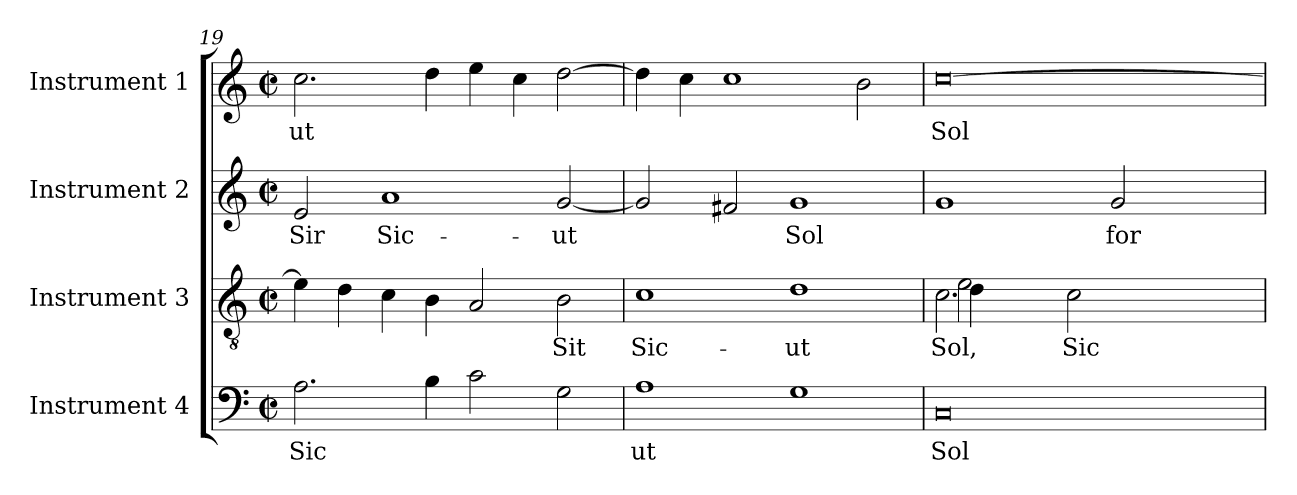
**kern	**text	**kern	**text	**kern	**text	**kern	**text
*part4	*part4	*part3	*part3	*part2	*part2	*part1	*part1
*staff4	*staff4	*staff3	*staff3	*staff2	*staff2	*staff1	*staff1
*I"Instrument 4	*	*I"Instrument 3	*	*I"Instrument 2	*	*I"Instrument 1	*
*clefF4	*	*clefGv2	*	*clefG2	*	*clefG2	*
*k[]	*	*k[]	*	*k[]	*	*k[]	*
*C:	*	*C:	*	*C:	*	*C:	*
*M2/2	*	*M2/2	*	*M2/2	*	*M2/2	*
*met(c|)	*	*met(c|)	*	*met(c|)	*	*met(c|)	*
=19	=19	=19	=19	=19	=19	=19	=19
!	!LO:LY:b:cj	!	!LO:LY:b:cj	!	!LO:LY:b:cj	!	!LO:LY:b:cj
2.A\	Sic-	4e\]	--	2e/	-Sir	2.cc\	-ut
!	!	!	!LO:LY:b:cj	!	!	!	!
.	.	4d\	--	.	.	.	.
!	!	!	!LO:LY:b:cj	!	!LO:LY:b:cj	!	!
.	.	4c\	--	1a	Sic-	.	.
!	!LO:LY:b:cj	!	!LO:LY:b:cj	!	!	!	!LO:LY:b:cj
4B\	--	4B\	--	.	.	4dd\	.
!	!LO:LY:b:cj	!	!LO:LY:b:cj	!	!	!	!LO:LY:b:cj
2c\	--	2A/	--	.	.	4ee\	.
!	!	!	!	!	!	!	!LO:LY:b:cj
.	.	.	.	.	.	4cc\	.
!	!LO:LY:b:cj	!	!LO:LY:b:cj	!	!LO:LY:b:cj	!	!LO:LY:b:cj
2G\	--	2B\	-Sit	[>2g/	-ut	[>2dd\	.
!!LO:PB:g=z
=20	=20	=20	=20	=20	=20	=20	=20
!	!LO:LY:b:cj	!	!LO:LY:b:cj	!	!LO:LY:b:cj	!	!LO:LY:b:cj
1A	-ut	1c	Sic-	2g/]	.	4dd\]	.
!	!	!	!	!	!	!	!LO:LY:b:cj
.	.	.	.	.	.	4cc\	.
!	!	!	!	!	!LO:LY:b:cj	!	!LO:LY:b:cj
.	.	.	.	2f#/	.	1cc	.
!	!LO:LY:b:cj	!	!LO:LY:b:cj	!	!LO:LY:b:cj	!	!
1G	.	1d	-ut	1g	Sol	.	.
!	!	!	!	!	!	!	!LO:LY:b:cj
.	.	.	.	.	.	2b\	.
=21	=21	=21	=21	=21	=21	=21	=21
!	!LO:LY:b:cj	!	!LO:LY:b:cj	!	!	!	!LO:LY:b:cj
*	*	*^	*	*	*	*	*
*	*	*	*^	*	*	*	*	*
0C	Sol	2.c\	2e\	4d\	Sol,	1g	.	[>0cc	Sol
.	.	.	.	2.ryy	.	.	.	.	.
.	.	.	2.ryy	.	.	.	.	.	.
!	!	!	!	!	!LO:LY:b:cj	!	!	!	!
.	.	2c\	.	.	Sic-	.	.	.	.
!	!	!	!	!	!	!	!LO:LY:b:cj	!	!
.	.	.	.	1ryy	.	2g/	for-	.	.
.	.	2.ryy	2.ryy	.	.	.	.	.	.
.	.	.	.	.	.	2ryy	.	.	.
*	*	*v	*v	*v	*	*	*	*	*
=	=	=	=	=	=	=	=
*-	*-	*-	*-	*-	*-	*-	*-
